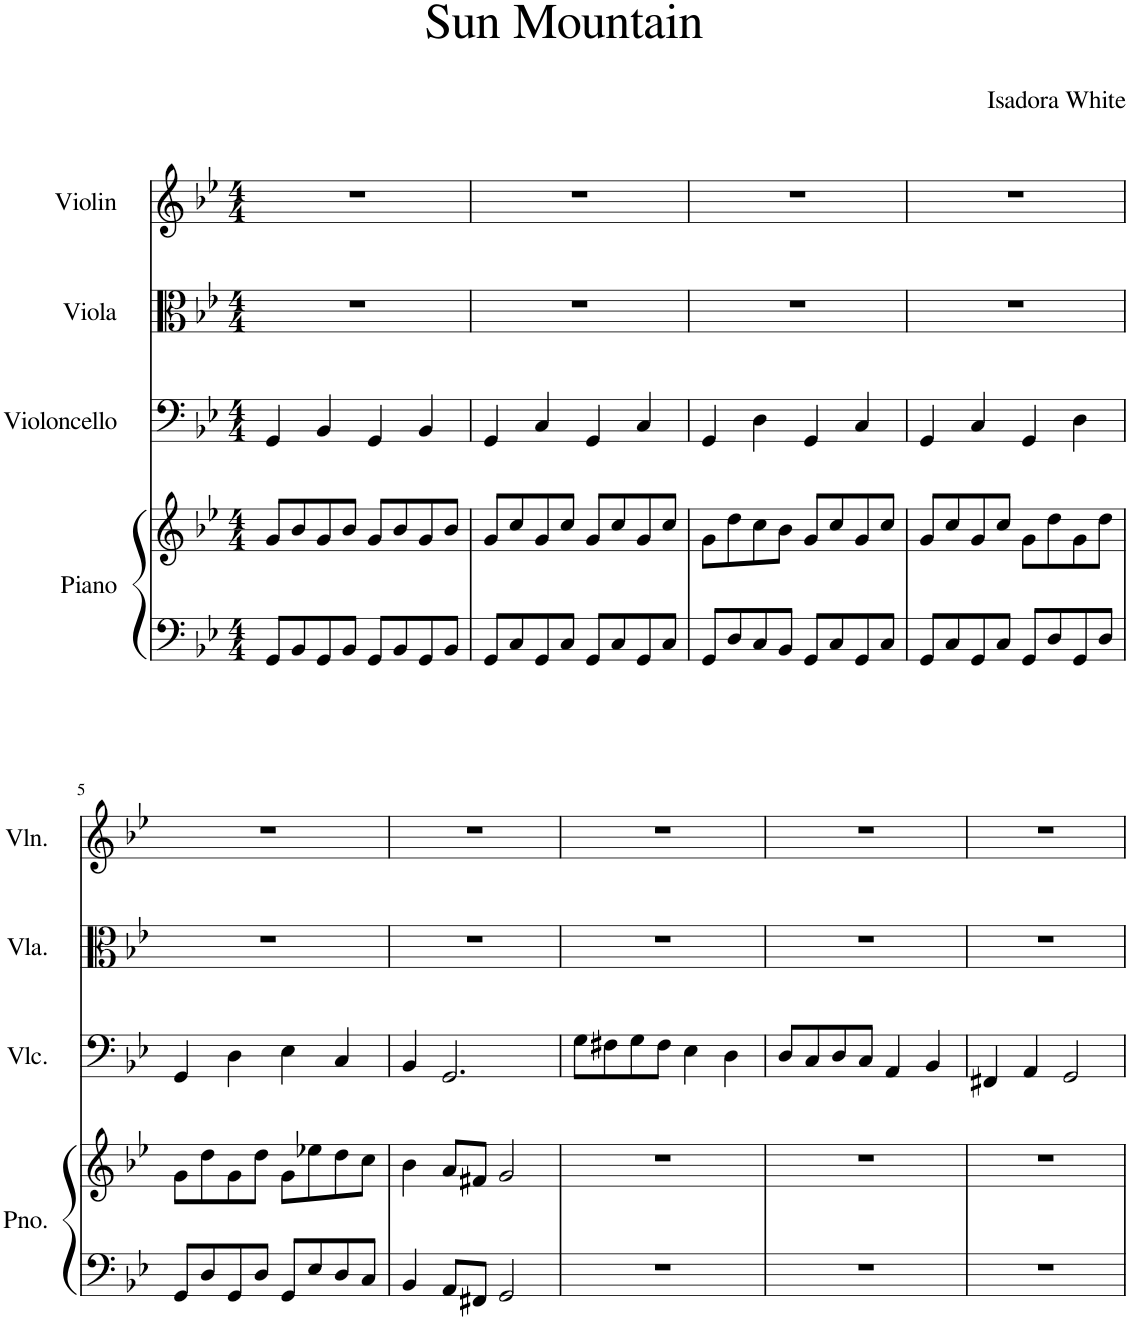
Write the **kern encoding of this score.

**kern	**kern	**kern	**kern	**kern
*part4	*part4	*part3	*part2	*part1
*staff5	*staff4	*staff3	*staff2	*staff1
*I"Piano	*	*I"Violoncello	*I"Viola	*I"Violin
*I'Pno.	*	*I'Vlc.	*I'Vla.	*I'Vln.
*clefF4	*clefG2	*clefF4	*clefC3	*clefG2
*k[b-e-]	*k[b-e-]	*k[b-e-]	*k[b-e-]	*k[b-e-]
*M4/4	*M4/4	*M4/4	*M4/4	*M4/4
=1	=1	=1	=1	=1
8GG/L	8g/L	4GG/	1r	1r
8BB-/	8b-/	.	.	.
8GG/	8g/	4BB-/	.	.
8BB-/J	8b-/J	.	.	.
8GG/L	8g/L	4GG/	.	.
8BB-/	8b-/	.	.	.
8GG/	8g/	4BB-/	.	.
8BB-/J	8b-/J	.	.	.
=2	=2	=2	=2	=2
8GG/L	8g/L	4GG/	1r	1r
8C/	8cc/	.	.	.
8GG/	8g/	4C/	.	.
8C/J	8cc/J	.	.	.
8GG/L	8g/L	4GG/	.	.
8C/	8cc/	.	.	.
8GG/	8g/	4C/	.	.
8C/J	8cc/J	.	.	.
=3	=3	=3	=3	=3
8GG/L	8g\L	4GG/	1r	1r
8D/	8dd\	.	.	.
8C/	8cc\	4D\	.	.
8BB-/J	8b-\J	.	.	.
8GG/L	8g/L	4GG/	.	.
8C/	8cc/	.	.	.
8GG/	8g/	4C/	.	.
8C/J	8cc/J	.	.	.
=4	=4	=4	=4	=4
8GG/L	8g/L	4GG/	1r	1r
8C/	8cc/	.	.	.
8GG/	8g/	4C/	.	.
8C/J	8cc/J	.	.	.
8GG/L	8g\L	4GG/	.	.
8D/	8dd\	.	.	.
8GG/	8g\	4D\	.	.
8D/J	8dd\J	.	.	.
!!LO:LB:g=z
=5	=5	=5	=5	=5
8GG/L	8g\L	4GG/	1r	1r
8D/	8dd\	.	.	.
8GG/	8g\	4D\	.	.
8D/J	8dd\J	.	.	.
8GG/L	8g\L	4E-\	.	.
8E-/	8ee-X\	.	.	.
8D/	8dd\	4C/	.	.
8C/J	8cc\J	.	.	.
=6	=6	=6	=6	=6
4BB-/	4b-\	4BB-/	1r	1r
8AA/L	8a/L	2.GG/	.	.
8FF#X/J	8f#X/J	.	.	.
2GG/	2g/	.	.	.
=7	=7	=7	=7	=7
1r	1r	8G\L	1r	1r
.	.	8F#X\	.	.
.	.	8G\	.	.
.	.	8F#\J	.	.
.	.	4E-\	.	.
.	.	4D\	.	.
=8	=8	=8	=8	=8
1r	1r	8D/L	1r	1r
.	.	8C/	.	.
.	.	8D/	.	.
.	.	8C/J	.	.
.	.	4AA/	.	.
.	.	4BB-/	.	.
=9	=9	=9	=9	=9
1r	1r	4FF#X/	1r	1r
.	.	4AA/	.	.
.	.	2GG/	.	.
=	=	=	=	=
*-	*-	*-	*-	*-
